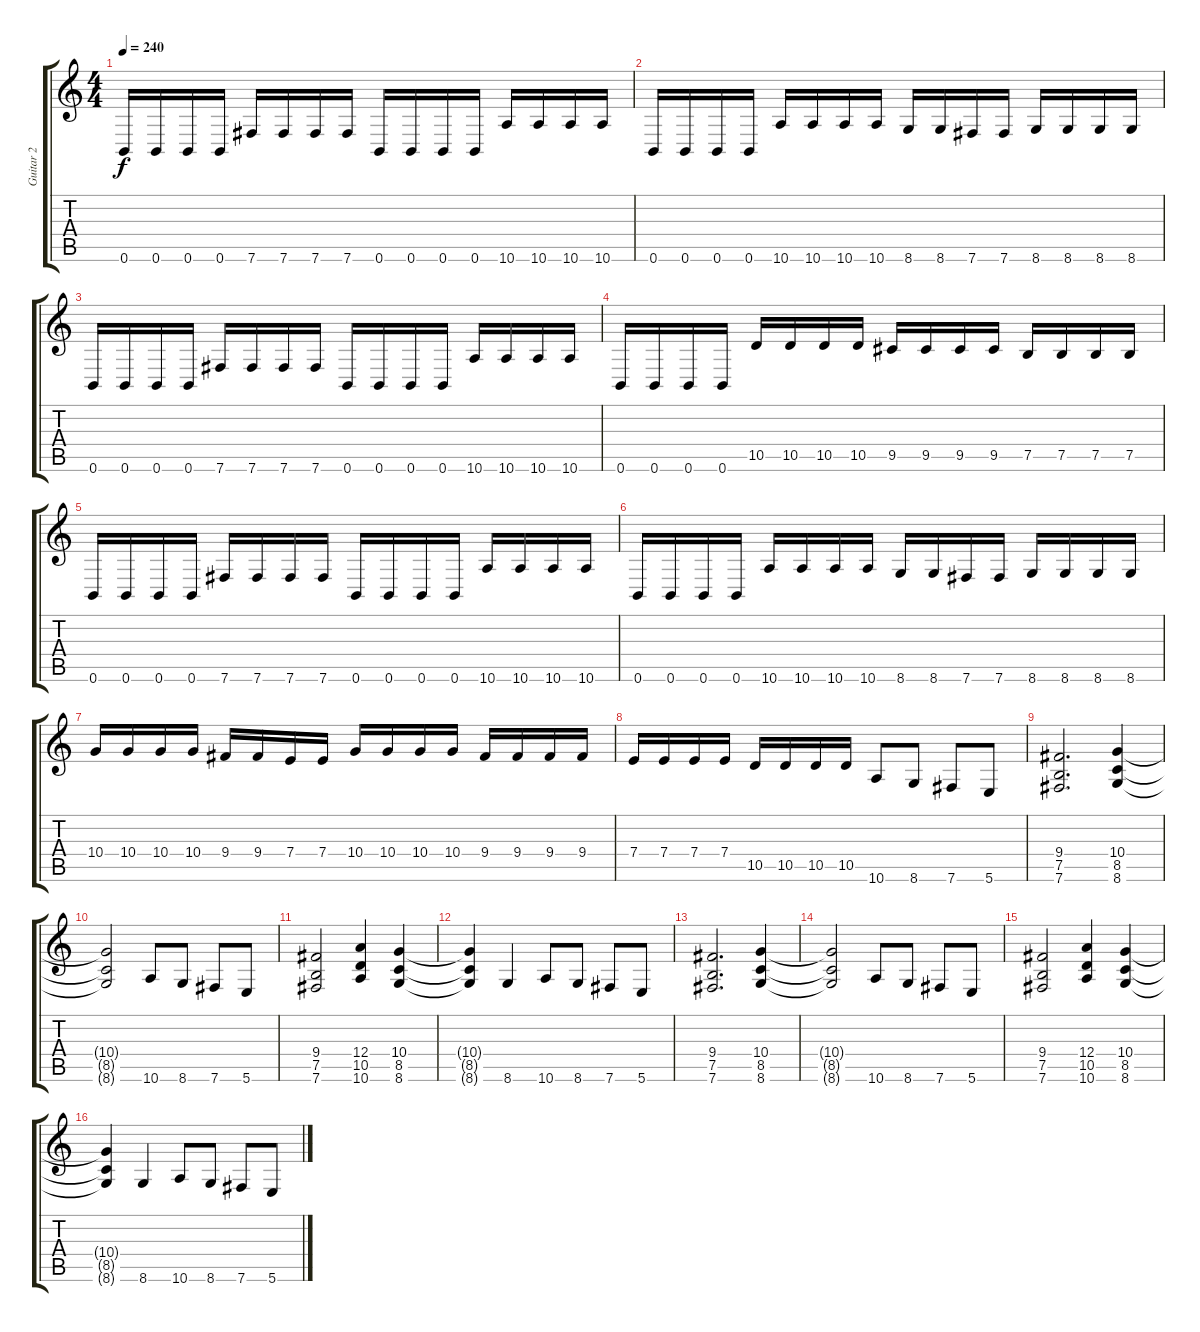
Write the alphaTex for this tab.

\track ("Guitar 2" "Guitar 2") {instrument distortionguitar}
\staff {score tabs}
\tuning (B3 Gb3 D3 A2 E2 B1) {hide}
\ts (4 4)
\tempo 240
\clef g2
\ks c
0.6.16{dy f} 0.6.16 0.6.16 0.6.16 7.6.16 7.6.16 7.6.16 7.6.16 0.6.16 0.6.16 0.6.16 0.6.16 10.6.16 10.6.16 10.6.16 10.6.16 |
0.6.16 0.6.16 0.6.16 0.6.16 10.6.16 10.6.16 10.6.16 10.6.16 8.6.16 8.6.16 7.6.16 7.6.16 8.6.16 8.6.16 8.6.16 8.6.16 |
0.6.16 0.6.16 0.6.16 0.6.16 7.6.16 7.6.16 7.6.16 7.6.16 0.6.16 0.6.16 0.6.16 0.6.16 10.6.16 10.6.16 10.6.16 10.6.16 |
0.6.16 0.6.16 0.6.16 0.6.16 10.5.16 10.5.16 10.5.16 10.5.16 9.5.16 9.5.16 9.5.16 9.5.16 7.5.16 7.5.16 7.5.16 7.5.16 |
0.6.16 0.6.16 0.6.16 0.6.16 7.6.16 7.6.16 7.6.16 7.6.16 0.6.16 0.6.16 0.6.16 0.6.16 10.6.16 10.6.16 10.6.16 10.6.16 |
0.6.16 0.6.16 0.6.16 0.6.16 10.6.16 10.6.16 10.6.16 10.6.16 8.6.16 8.6.16 7.6.16 7.6.16 8.6.16 8.6.16 8.6.16 8.6.16 |
10.4.16 10.4.16 10.4.16 10.4.16 9.4.16 9.4.16 7.4.16 7.4.16 10.4.16 10.4.16 10.4.16 10.4.16 9.4.16 9.4.16 9.4.16 9.4.16 |
7.4.16 7.4.16 7.4.16 7.4.16 10.5.16 10.5.16 10.5.16 10.5.16 10.6.8 8.6.8 7.6.8 5.6.8 |
(9.4 7.5 7.6).2{d} (10.4 8.5 8.6).4 |
(10.4{t} 8.5{t} 8.6{t}).2 10.6.8 8.6.8 7.6.8 5.6.8 |
(9.4 7.5 7.6).2 (12.4 10.5 10.6).4 (10.4 8.5 8.6).4 |
(10.4{t} 8.5{t} 8.6{t}).4 8.6.4 10.6.8 8.6.8 7.6.8 5.6.8 |
(9.4 7.5 7.6).2{d} (10.4 8.5 8.6).4 |
(10.4{t} 8.5{t} 8.6{t}).2 10.6.8 8.6.8 7.6.8 5.6.8 |
(9.4 7.5 7.6).2 (12.4 10.5 10.6).4 (10.4 8.5 8.6).4 |
(10.4{t} 8.5{t} 8.6{t}).4 8.6.4 10.6.8 8.6.8 7.6.8 5.6.8
